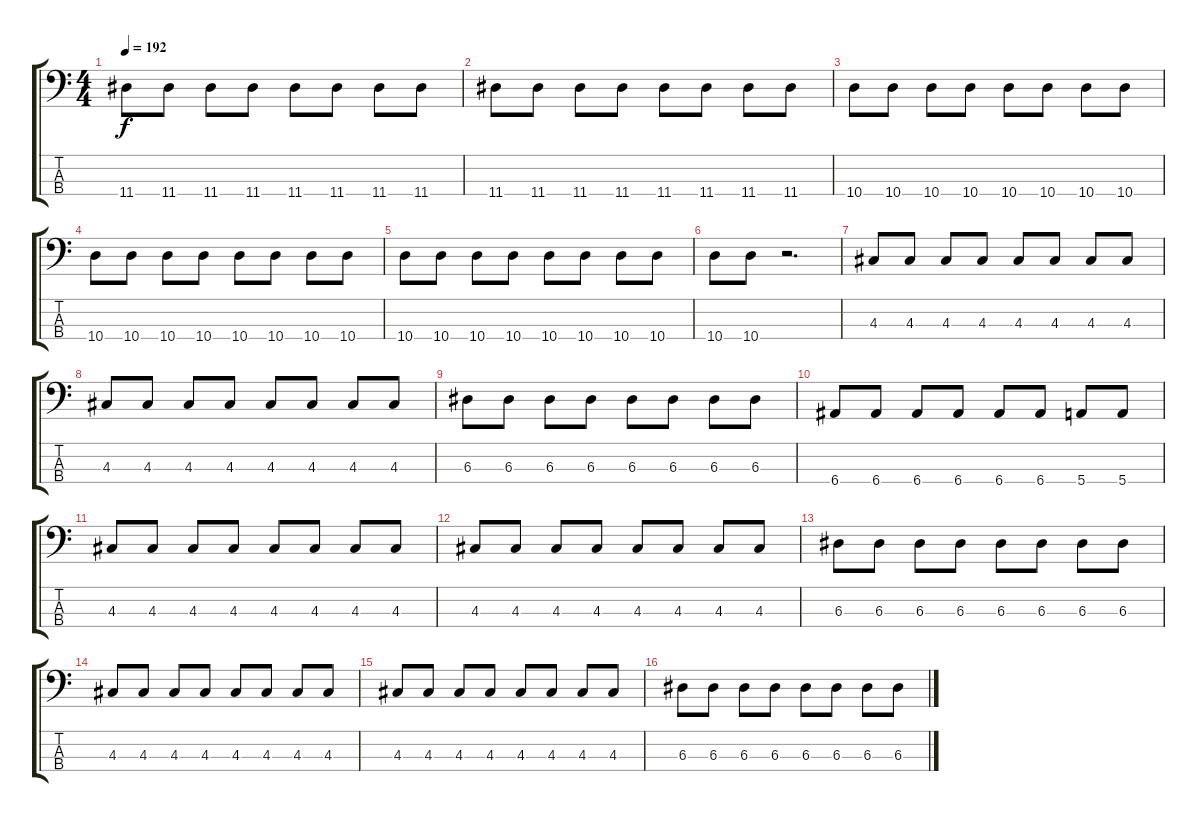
\track "" {instrument electricbassfinger}
\staff {score tabs}
\tuning (G2 D2 A1 E1) {hide}
\ts (4 4)
\tempo 192
\clef f4
\ks c
11.4.8{dy f} 11.4.8 11.4.8 11.4.8 11.4.8 11.4.8 11.4.8 11.4.8 |
11.4.8 11.4.8 11.4.8 11.4.8 11.4.8 11.4.8 11.4.8 11.4.8 |
10.4.8 10.4.8 10.4.8 10.4.8 10.4.8 10.4.8 10.4.8 10.4.8 |
10.4.8 10.4.8 10.4.8 10.4.8 10.4.8 10.4.8 10.4.8 10.4.8 |
10.4.8 10.4.8 10.4.8 10.4.8 10.4.8 10.4.8 10.4.8 10.4.8 |
10.4.8 10.4.8 r.2{d} |
4.3.8 4.3.8 4.3.8 4.3.8 4.3.8 4.3.8 4.3.8 4.3.8 |
4.3.8 4.3.8 4.3.8 4.3.8 4.3.8 4.3.8 4.3.8 4.3.8 |
6.3.8 6.3.8 6.3.8 6.3.8 6.3.8 6.3.8 6.3.8 6.3.8 |
6.4.8 6.4.8 6.4.8 6.4.8 6.4.8 6.4.8 5.4.8 5.4.8 |
4.3.8 4.3.8 4.3.8 4.3.8 4.3.8 4.3.8 4.3.8 4.3.8 |
4.3.8 4.3.8 4.3.8 4.3.8 4.3.8 4.3.8 4.3.8 4.3.8 |
6.3.8 6.3.8 6.3.8 6.3.8 6.3.8 6.3.8 6.3.8 6.3.8 |
4.3.8 4.3.8 4.3.8 4.3.8 4.3.8 4.3.8 4.3.8 4.3.8 |
4.3.8 4.3.8 4.3.8 4.3.8 4.3.8 4.3.8 4.3.8 4.3.8 |
6.3.8 6.3.8 6.3.8 6.3.8 6.3.8 6.3.8 6.3.8 6.3.8
